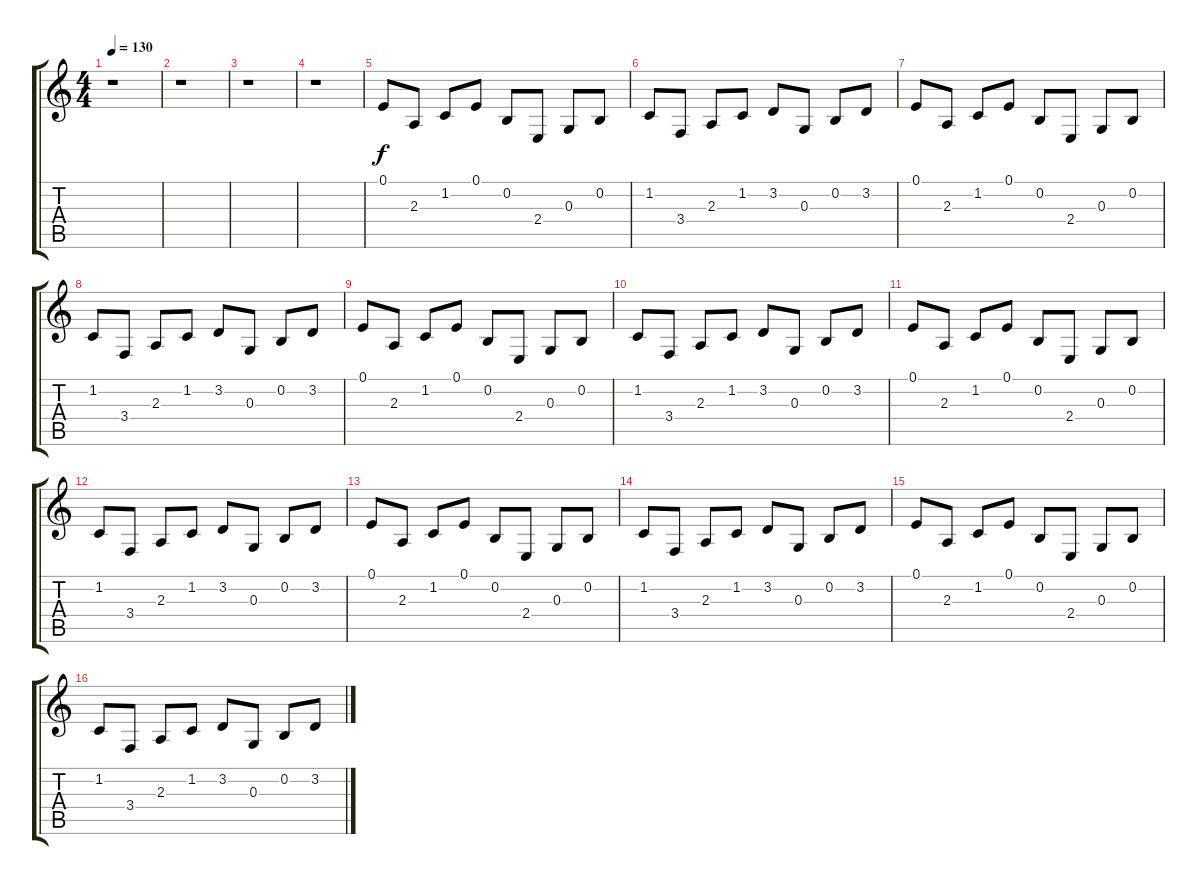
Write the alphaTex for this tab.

\track "" {instrument lead1square}
\staff {score tabs}
\tuning (E4 B3 G3 D3 A2 E2) {hide}
\ts (4 4)
\tempo 130
\clef g2
\ks c
r.1{dy f} |
r.1 |
r.1 |
r.1 |
0.1.8 2.3.8 1.2.8 0.1.8 0.2.8 2.4.8 0.3.8 0.2.8 |
1.2.8 3.4.8 2.3.8 1.2.8 3.2.8 0.3.8 0.2.8 3.2.8 |
0.1.8 2.3.8 1.2.8 0.1.8 0.2.8 2.4.8 0.3.8 0.2.8 |
1.2.8 3.4.8 2.3.8 1.2.8 3.2.8 0.3.8 0.2.8 3.2.8 |
0.1.8 2.3.8 1.2.8 0.1.8 0.2.8 2.4.8 0.3.8 0.2.8 |
1.2.8 3.4.8 2.3.8 1.2.8 3.2.8 0.3.8 0.2.8 3.2.8 |
0.1.8 2.3.8 1.2.8 0.1.8 0.2.8 2.4.8 0.3.8 0.2.8 |
1.2.8 3.4.8 2.3.8 1.2.8 3.2.8 0.3.8 0.2.8 3.2.8 |
0.1.8 2.3.8 1.2.8 0.1.8 0.2.8 2.4.8 0.3.8 0.2.8 |
1.2.8 3.4.8 2.3.8 1.2.8 3.2.8 0.3.8 0.2.8 3.2.8 |
0.1.8 2.3.8 1.2.8 0.1.8 0.2.8 2.4.8 0.3.8 0.2.8 |
1.2.8 3.4.8 2.3.8 1.2.8 3.2.8 0.3.8 0.2.8 3.2.8
